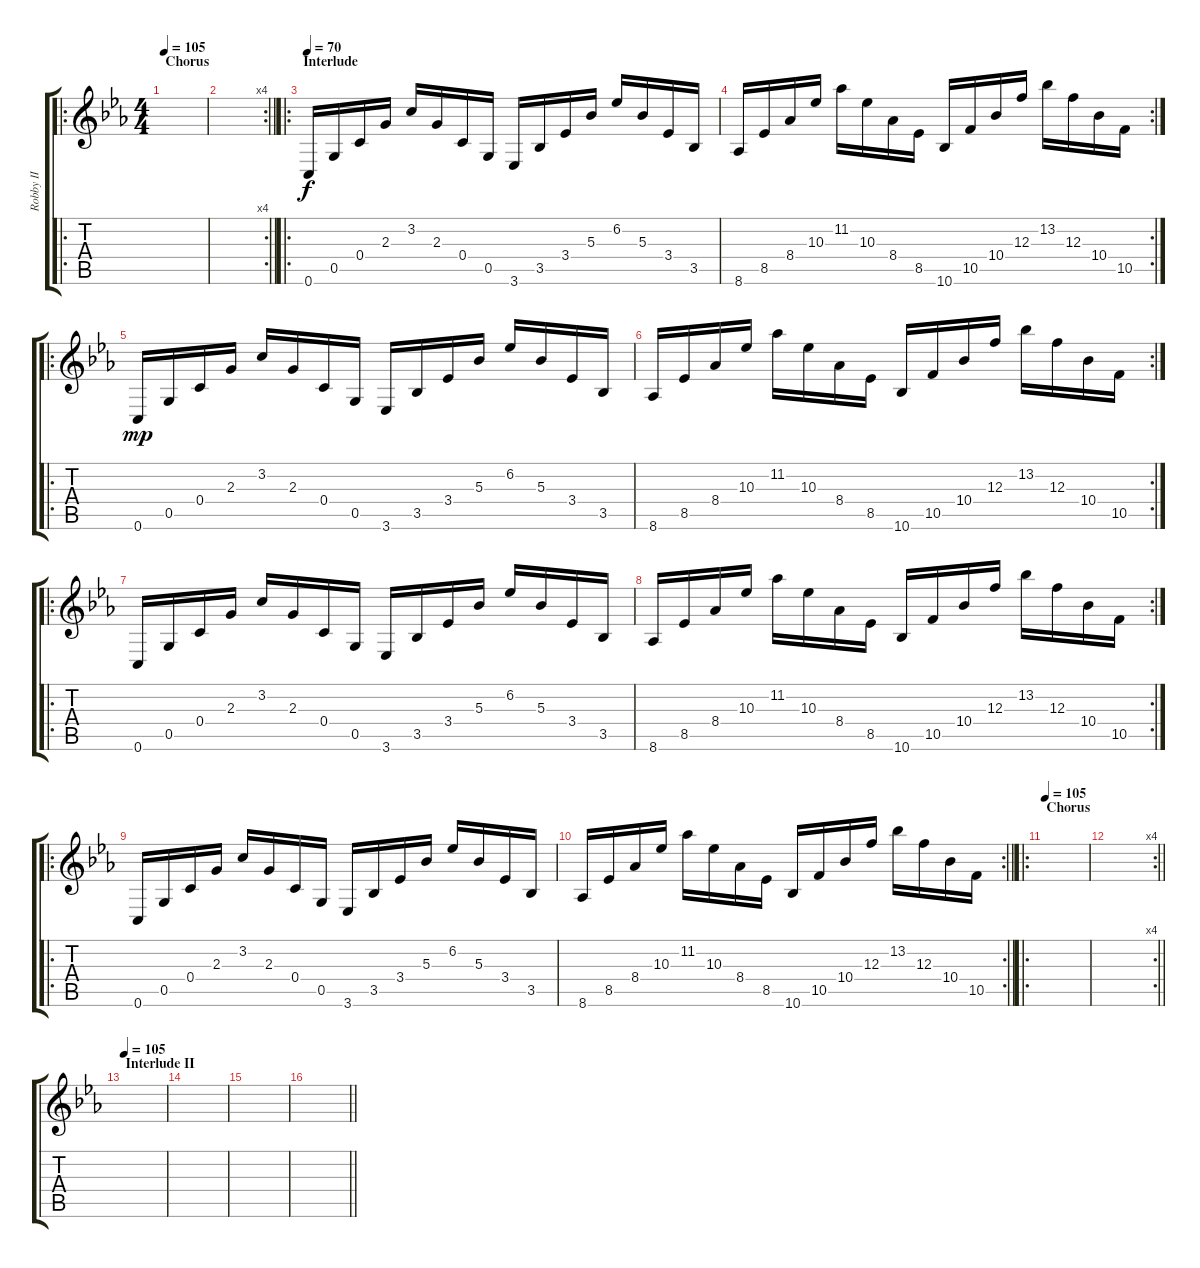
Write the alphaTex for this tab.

\track ("Robby II" "Robby II") {instrument electricguitarjazz}
\staff {score tabs}
\tuning (D4 A3 F3 C3 G2 C2) {hide}
\ro
\ts (4 4)
\section ("" "Chorus")
\tempo 105
\clef g2
\ks cminor
|
\rc 4
\barLineRight lightlight
|
\ro
\section ("" "Interlude")
\tempo 70
0.6.16 0.5.16 0.4.16 2.3.16 3.2.16 2.3.16 0.4.16 0.5.16 3.6.16 3.5.16 3.4.16 5.3.16 6.2.16 5.3.16 3.4.16 3.5.16 |
\rc 2
8.6.16 8.5.16 8.4.16 10.3.16 11.2.16 10.3.16 8.4.16 8.5.16 10.6.16 10.5.16 10.4.16 12.3.16 13.2.16 12.3.16 10.4.16 10.5.16 |
\ro
0.6.16{dy mp} 0.5.16 0.4.16 2.3.16 3.2.16 2.3.16 0.4.16 0.5.16 3.6.16 3.5.16 3.4.16 5.3.16 6.2.16 5.3.16 3.4.16 3.5.16 |
\rc 2
8.6.16 8.5.16 8.4.16 10.3.16 11.2.16 10.3.16 8.4.16 8.5.16 10.6.16 10.5.16 10.4.16 12.3.16 13.2.16 12.3.16 10.4.16 10.5.16 |
\ro
0.6.16 0.5.16 0.4.16 2.3.16 3.2.16 2.3.16 0.4.16 0.5.16 3.6.16 3.5.16 3.4.16 5.3.16 6.2.16 5.3.16 3.4.16 3.5.16 |
\rc 2
8.6.16 8.5.16 8.4.16 10.3.16 11.2.16 10.3.16 8.4.16 8.5.16 10.6.16 10.5.16 10.4.16 12.3.16 13.2.16 12.3.16 10.4.16 10.5.16 |
\ro
0.6.16 0.5.16 0.4.16 2.3.16 3.2.16 2.3.16 0.4.16 0.5.16 3.6.16 3.5.16 3.4.16 5.3.16 6.2.16 5.3.16 3.4.16 3.5.16 |
\rc 2
\barLineRight lightlight
8.6.16 8.5.16 8.4.16 10.3.16 11.2.16 10.3.16 8.4.16 8.5.16 10.6.16 10.5.16 10.4.16 12.3.16 13.2.16 12.3.16 10.4.16 10.5.16 |
\ro
\section ("" "Chorus")
\tempo 105
|
\rc 4
\barLineRight lightlight
|
\section ("" "Interlude II")
\tempo 105
|
|
|
\barLineRight lightlight
